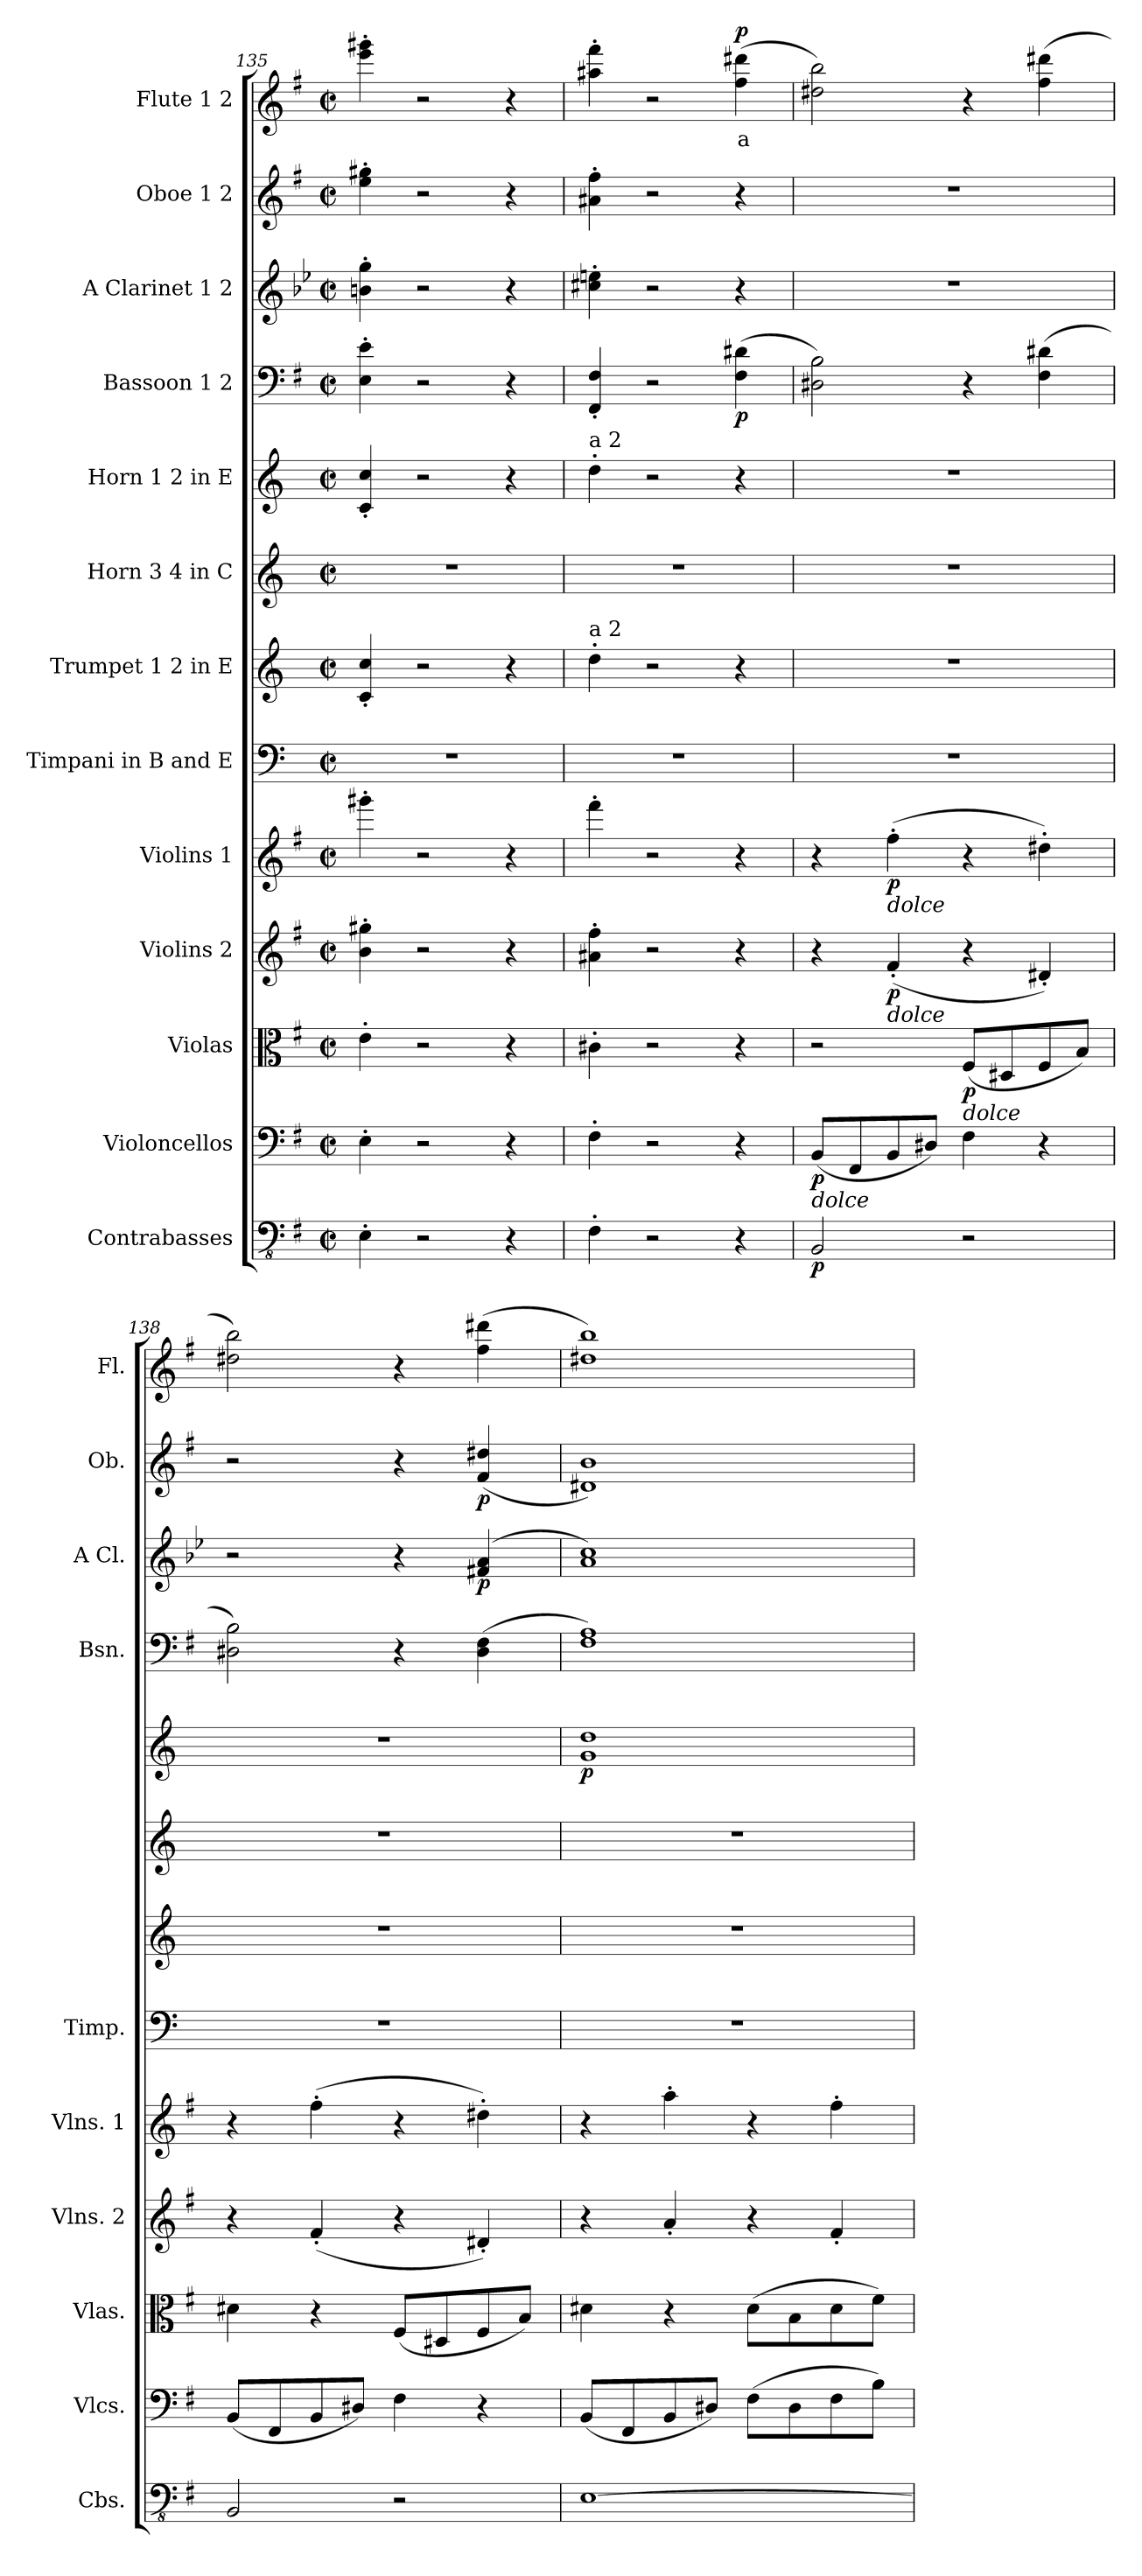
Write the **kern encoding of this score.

**kern	**dynam	**kern	**dynam	**kern	**dynam	**kern	**dynam	**kern	**dynam	**kern	**kern	**kern	**kern	**dynam	**kern	**dynam	**kern	**dynam	**kern	**dynam	**kern	**text	**dynam
*part13	*part13	*part12	*part12	*part11	*part11	*part10	*part10	*part9	*part9	*part8	*part7	*part6	*part5	*part5	*part4	*part4	*part3	*part3	*part2	*part2	*part1	*part1	*part1
*staff13	*staff13	*staff12	*staff12	*staff11	*staff11	*staff10	*staff10	*staff9	*staff9	*staff8	*staff7	*staff6	*staff5	*staff5	*staff4	*staff4	*staff3	*staff3	*staff2	*staff2	*staff1	*staff1	*staff1
*I"Contrabasses	*	*I"Violoncellos	*	*I"Violas	*	*I"Violins 2	*	*I"Violins 1	*	*I"Timpani in B and E	*I"Trumpet 1 2 in E	*I"Horn 3 4  in C	*I"Horn 1 2 in E	*	*I"Bassoon 1 2	*	*I"A Clarinet 1 2	*	*I"Oboe 1 2	*	*I"Flute 1 2	*	*
*I'Cbs.	*	*I'Vlcs.	*	*I'Vlas.	*	*I'Vlns. 2	*	*I'Vlns. 1	*	*I'Timp.	*	*	*	*	*I'Bsn.	*	*I'A Cl.	*	*I'Ob.	*	*I'Fl.	*	*
*clefFv4	*	*clefF4	*	*clefC3	*	*clefG2	*	*clefG2	*	*clefF4	*clefG2	*clefG2	*clefG2	*	*clefF4	*	*clefG2	*	*clefG2	*	*clefG2	*	*
*	*	*	*	*	*	*	*	*	*	*	*ITrd-2c-4	*ITrd7c12	*ITrd5c8	*	*	*	*ITrd2c3	*	*	*	*	*	*
*k[f#]	*	*k[f#]	*	*k[f#]	*	*k[f#]	*	*k[f#]	*	*k[]	*k[f#c#g#d#]	*k[]	*k[f#c#g#d#]	*	*k[f#]	*	*k[f#]	*	*k[f#]	*	*k[f#]	*	*
*M2/2	*	*M2/2	*	*M2/2	*	*M2/2	*	*M2/2	*	*M2/2	*M2/2	*M2/2	*M2/2	*	*M2/2	*	*M2/2	*	*M2/2	*	*M2/2	*	*
*met(c|)	*	*met(c|)	*	*met(c|)	*	*met(c|)	*	*met(c|)	*	*met(c|)	*met(c|)	*met(c|)	*met(c|)	*	*met(c|)	*	*met(c|)	*	*met(c|)	*	*met(c|)	*	*
=135	=135	=135	=135	=135	=135	=135	=135	=135	=135	=135	=135	=135	=135	=135	=135	=135	=135	=135	=135	=135	=135	=135	=135
4EE'\	.	4E'\	.	4e'\	.	4b\' 4gg#X\'	.	4ggg#X'\	.	1r	4e/' 4ee/'	1r	4E/' 4e/'	.	4E\' 4e\'	.	4g#X\' 4ee\'	.	4ee\' 4gg#X\'	.	4eee\' 4ggg#X\'	.	.
2r	.	2r	.	2r	.	2r	.	2r	.	.	2r	.	2r	.	2r	.	2r	.	2r	.	2r	.	.
4r	.	4r	.	4r	.	4r	.	4r	.	.	4r	.	4r	.	4r	.	4r	.	4r	.	4r	.	.
=136	=136	=136	=136	=136	=136	=136	=136	=136	=136	=136	=136	=136	=136	=136	=136	=136	=136	=136	=136	=136	=136	=136	=136
!	!	!	!	!	!	!	!	!	!	!	!	!	!LO:TX:a:t=a 2	!	!	!	!	!	!	!	!	!	!
!	!	!	!	!	!	!	!	!	!	!	!LO:TX:a:t=a 2	!	!	!	!	!	!	!	!	!	!	!	!
4FF#'\	.	4F#'\	.	4c#X'\	.	4a#X\' 4ff#\'	.	4fff#'\	.	1r	4ff#'\	1r	4f#'\	.	4FF#/' 4F#/'	.	4a#X\' 4cc#X\'	.	4a#X\' 4ff#\'	.	4aa#X\' 4fff#\'	.	.
2r	.	2r	.	2r	.	2r	.	2r	.	.	2r	.	2r	.	2r	.	2r	.	2r	.	2r	.	.
!	!	!	!	!	!	!	!	!	!	!	!	!	!	!	!	!LO:DY:b	!	!	!	!	!	!LO:LY:b:color=#FF0000	!LO:DY:b
4r	.	4r	.	4r	.	4r	.	4r	.	.	4r	.	4r	.	(>4F#\ 4d#X\	p	4r	.	4r	.	(>4ff#\ 4ddd#X\	a	p
=137	=137	=137	=137	=137	=137	=137	=137	=137	=137	=137	=137	=137	=137	=137	=137	=137	=137	=137	=137	=137	=137	=137	=137
!	!	!LO:TX:b:i:t=dolce	!	!	!	!	!	!	!	!	!	!	!	!	!	!	!	!	!	!	!	!	!
!	!LO:DY:b	!	!LO:DY:b	!	!	!	!	!	!	!	!	!	!	!	!	!	!	!	!	!	!	!	!
2BBB/	p	(<8BB/L	p	2r	.	4r	.	4r	.	1r	1r	1r	1r	.	2D#X\ 2B\)	.	1r	.	1r	.	2dd#X\ 2bb\)	.	.
.	.	8FF#/	.	.	.	.	.	.	.	.	.	.	.	.	.	.	.	.	.	.	.	.	.
!	!	!	!	!	!	!	!	!LO:TX:b:i:t=dolce	!	!	!	!	!	!	!	!	!	!	!	!	!	!	!
!	!	!	!	!	!	!LO:TX:b:i:t=dolce	!	!	!	!	!	!	!	!	!	!	!	!	!	!	!	!	!
!	!	!	!	!	!	!	!LO:DY:b	!	!LO:DY:b	!	!	!	!	!	!	!	!	!	!	!	!	!	!
.	.	8BB/	.	.	.	(<4f#'/	p	(>4ff#'\	p	.	.	.	.	.	.	.	.	.	.	.	.	.	.
.	.	8D#X/J)	.	.	.	.	.	.	.	.	.	.	.	.	.	.	.	.	.	.	.	.	.
!	!	!	!	!LO:TX:b:i:t=dolce	!	!	!	!	!	!	!	!	!	!	!	!	!	!	!	!	!	!	!
!	!	!	!	!	!LO:DY:b	!	!	!	!	!	!	!	!	!	!	!	!	!	!	!	!	!	!
2r	.	4F#\	.	(<8F#/L	p	4r	.	4r	.	.	.	.	.	.	4r	.	.	.	.	.	4r	.	.
.	.	.	.	8D#X/	.	.	.	.	.	.	.	.	.	.	.	.	.	.	.	.	.	.	.
.	.	4r	.	8F#/	.	4d#X'/)	.	4dd#X'\)	.	.	.	.	.	.	(>4F#\ 4d#X\	.	.	.	.	.	(>4ff#\ 4ddd#X\	.	.
.	.	.	.	8B/J)	.	.	.	.	.	.	.	.	.	.	.	.	.	.	.	.	.	.	.
=138	=138	=138	=138	=138	=138	=138	=138	=138	=138	=138	=138	=138	=138	=138	=138	=138	=138	=138	=138	=138	=138	=138	=138
2BBB/	.	(<8BB/L	.	4d#X\	.	4r	.	4r	.	1r	1r	1r	1r	.	2D#X\ 2B\)	.	2r	.	2r	.	2dd#X\ 2bb\)	.	.
.	.	8FF#/	.	.	.	.	.	.	.	.	.	.	.	.	.	.	.	.	.	.	.	.	.
.	.	8BB/	.	4r	.	(<4f#'/	.	(>4ff#'\	.	.	.	.	.	.	.	.	.	.	.	.	.	.	.
.	.	8D#X/J)	.	.	.	.	.	.	.	.	.	.	.	.	.	.	.	.	.	.	.	.	.
2r	.	4F#\	.	(<8F#/L	.	4r	.	4r	.	.	.	.	.	.	4r	.	4r	.	4r	.	4r	.	.
.	.	.	.	8D#X/	.	.	.	.	.	.	.	.	.	.	.	.	.	.	.	.	.	.	.
!	!	!	!	!	!	!	!	!	!	!	!	!	!	!	!	!	!	!LO:DY:b	!	!LO:DY:b	!	!	!
.	.	4r	.	8F#/	.	4d#X'/)	.	4dd#X'\)	.	.	.	.	.	.	(>4D#\ 4F#\	.	(<4d#X/ 4f#/	p	(<4f#/ 4dd#X/	p	(>4ff#\ 4ddd#X\	.	.
.	.	.	.	8B/J)	.	.	.	.	.	.	.	.	.	.	.	.	.	.	.	.	.	.	.
=139	=139	=139	=139	=139	=139	=139	=139	=139	=139	=139	=139	=139	=139	=139	=139	=139	=139	=139	=139	=139	=139	=139	=139
!	!	!	!	!	!	!	!	!	!	!	!	!	!	!LO:DY:b	!	!	!	!	!	!	!	!	!
[1EE	.	(<8BB/L	.	4d#X\	.	4r	.	4r	.	1r	1r	1r	1B 1f#	p	1F# 1A)	.	1f# 1a)	.	1d#X 1b)	.	1dd#X 1bb)	.	.
.	.	8FF#/	.	.	.	.	.	.	.	.	.	.	.	.	.	.	.	.	.	.	.	.	.
.	.	8BB/	.	4r	.	4a'/	.	4aa'\	.	.	.	.	.	.	.	.	.	.	.	.	.	.	.
.	.	8D#X/J)	.	.	.	.	.	.	.	.	.	.	.	.	.	.	.	.	.	.	.	.	.
.	.	(>8F#\L	.	(>8d#\L	.	4r	.	4r	.	.	.	.	.	.	.	.	.	.	.	.	.	.	.
.	.	8D#\	.	8B\	.	.	.	.	.	.	.	.	.	.	.	.	.	.	.	.	.	.	.
.	.	8F#\	.	8d#\	.	4f#'/	.	4ff#'\	.	.	.	.	.	.	.	.	.	.	.	.	.	.	.
.	.	8B\J)	.	8f#\J)	.	.	.	.	.	.	.	.	.	.	.	.	.	.	.	.	.	.	.
=	=	=	=	=	=	=	=	=	=	=	=	=	=	=	=	=	=	=	=	=	=	=	=
*-	*-	*-	*-	*-	*-	*-	*-	*-	*-	*-	*-	*-	*-	*-	*-	*-	*-	*-	*-	*-	*-	*-	*-
